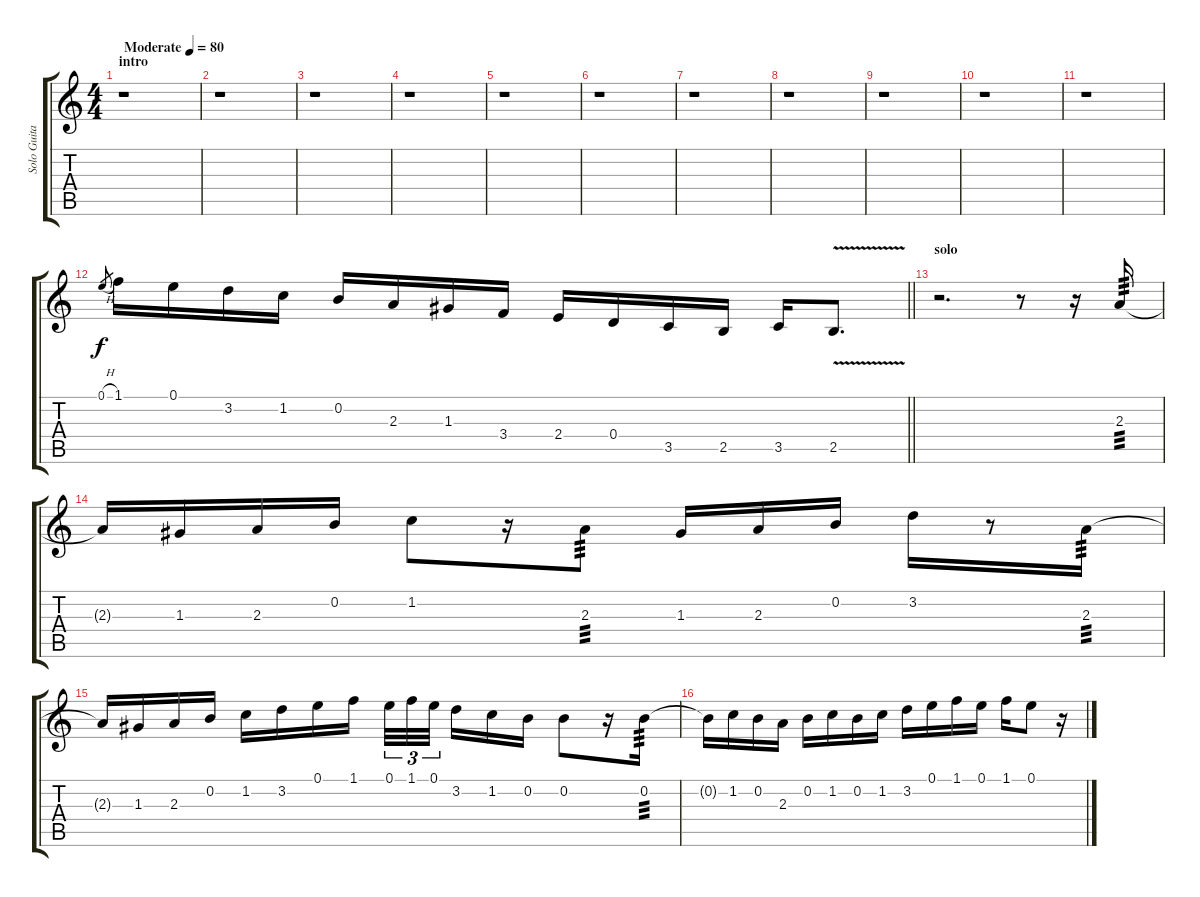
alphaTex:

\track ("Solo Guitar" "Solo Guita") {instrument acousticguitarnylon}
\staff {score tabs}
\tuning (E4 B3 G3 D3 A2 E2) {hide}
\ts (4 4)
\section ("" "intro")
\tempo (80 "Moderate")
\clef g2
\ks c
r.1{dy f instrument acousticguitarnylon} |
r.1 |
r.1 |
r.1 |
r.1 |
r.1 |
r.1 |
r.1 |
r.1 |
r.1 |
r.1 |
\barLineRight lightlight
0.1{h}.8{gr} 1.1.16 0.1.16 3.2.16 1.2.16 0.2.16 2.3.16 1.3.16 3.4.16 2.4.16 0.4.16 3.5.16 2.5.16 3.5.16 2.5{v}.8{d} |
\section ("" "solo")
r.2{d} r.8 r.16 2.3.16{tp 3} |
2.3{t}.16 1.3.16 2.3.16 0.2.16 1.2.8 r.16 2.3.8{tp 3} 1.3.16 2.3.16 0.2.16 3.2.16 r.8 2.3.16{tp 3} |
2.3{t}.16 1.3.16 2.3.16 0.2.16 1.2.16 3.2.16 0.1.16 1.1.16 0.1.32{tu (3 2)} 1.1.32{tu (3 2)} 0.1.32{tu (3 2) beam splitsecondary} 3.2.16 1.2.16 0.2.16 0.2.8 r.16 0.2.16{tp 3} |
0.2{t}.16 1.2.16 0.2.16 2.3.16 0.2.16 1.2.16 0.2.16 1.2.16 3.2.16 0.1.16 1.1.16 0.1.16 1.1.16 0.1.8 r.16
